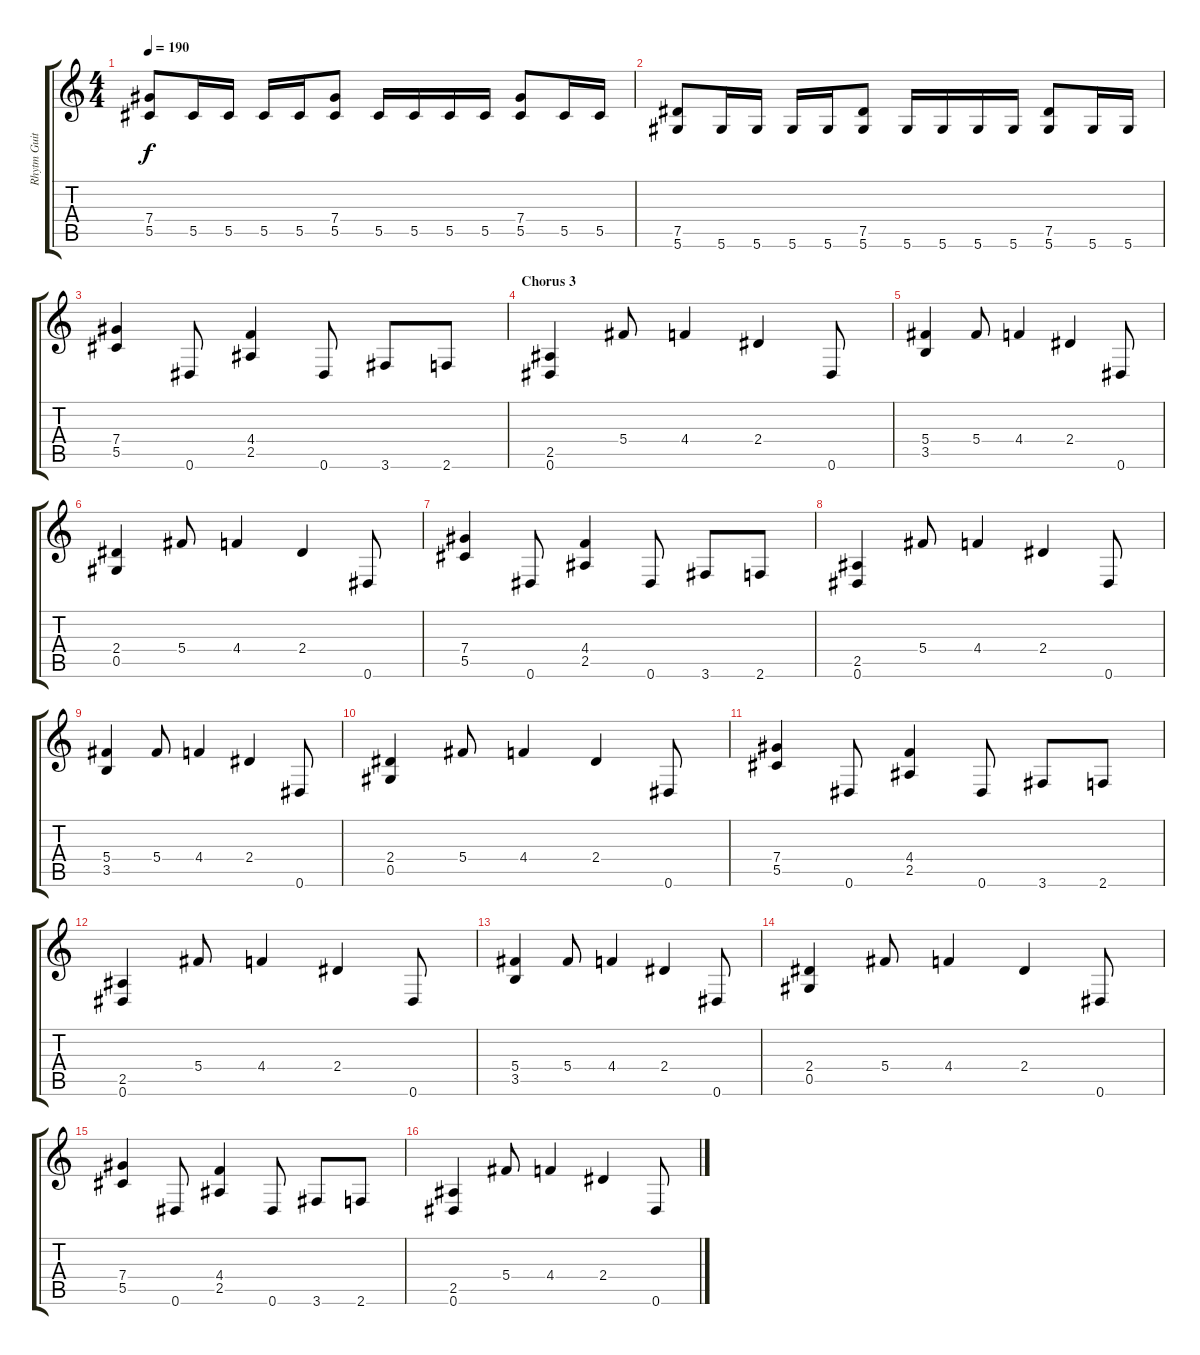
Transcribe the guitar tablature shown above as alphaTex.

\track ("Rhytm Guitar" "Rhytm Guit") {instrument distortionguitar}
\staff {score tabs}
\tuning (Eb4 Bb3 Gb3 Db3 Ab2 Eb2) {hide}
\ts (4 4)
\tempo 190
\clef g2
\ks c
(7.4 5.5).8{dy f} 5.5.16 5.5.16 5.5.16 5.5.16 (7.4 5.5).8 5.5.16 5.5.16 5.5.16 5.5.16 (7.4 5.5).8 5.5.16 5.5.16 |
(7.5 5.6).8 5.6.16 5.6.16 5.6.16 5.6.16 (7.5 5.6).8 5.6.16 5.6.16 5.6.16 5.6.16 (7.5 5.6).8 5.6.16 5.6.16 |
(7.4 5.5).4 0.6.8 (4.4 2.5).4 0.6.8 3.6.8 2.6.8 |
\section ("" "Chorus 3")
(2.5 0.6).4 5.4.8 4.4.4 2.4.4 0.6.8 |
(5.4 3.5).4 5.4.8 4.4.4 2.4.4 0.6.8 |
(2.4 0.5).4 5.4.8 4.4.4 2.4.4 0.6.8 |
(7.4 5.5).4 0.6.8 (4.4 2.5).4 0.6.8 3.6.8 2.6.8 |
(2.5 0.6).4 5.4.8 4.4.4 2.4.4 0.6.8 |
(5.4 3.5).4 5.4.8 4.4.4 2.4.4 0.6.8 |
(2.4 0.5).4 5.4.8 4.4.4 2.4.4 0.6.8 |
(7.4 5.5).4 0.6.8 (4.4 2.5).4 0.6.8 3.6.8 2.6.8 |
(2.5 0.6).4 5.4.8 4.4.4 2.4.4 0.6.8 |
(5.4 3.5).4 5.4.8 4.4.4 2.4.4 0.6.8 |
(2.4 0.5).4 5.4.8 4.4.4 2.4.4 0.6.8 |
(7.4 5.5).4 0.6.8 (4.4 2.5).4 0.6.8 3.6.8 2.6.8 |
(2.5 0.6).4 5.4.8 4.4.4 2.4.4 0.6.8
